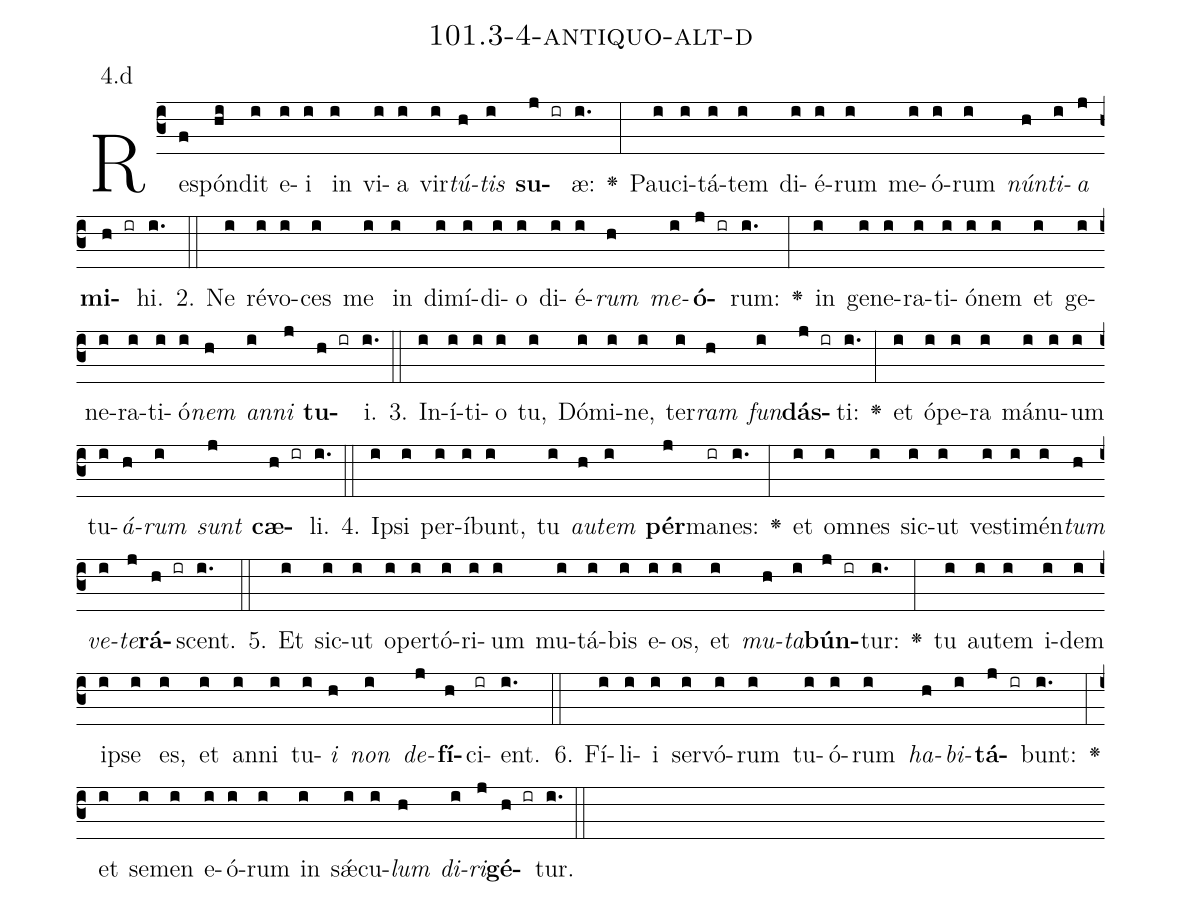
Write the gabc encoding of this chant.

name: 101.3-4-antiquo-alt-d;
annotation: 4.d;
%%
(c3)Re(f)spón(hi)dit(i) e(i)i(i) in(i) vi(i)a(i) vir(i)<i>tú</i>(h)<i>tis</i>(i) <b>su</b>(j ir)æ:(i.) <v>\greheightstar</v>(:) Pau(i)ci(i)tá(i)tem(i) di(i)é(i)rum(i) me(i)ó(i)rum(i) <i>nún</i>(h)<i>ti</i>(i)<i>a</i>(j) <b>mi</b>(h ir)hi.(i.) (::)
2. Ne(i) ré(i)vo(i)ces(i) me(i) in(i) di(i)mí(i)di(i)o(i) di(i)é(i)<i>rum</i>(h) <i>me</i>(i)<b>ó</b>(j ir)rum:(i.) <v>\greheightstar</v>(:) in(i) ge(i)ne(i)ra(i)ti(i)ó(i)nem(i) et(i) ge(i)ne(i)ra(i)ti(i)ó(i)<i>nem</i>(h) <i>an</i>(i)<i>ni</i>(j) <b>tu</b>(h ir)i.(i.) (::)
3. In(i)í(i)ti(i)o(i) tu,(i) Dó(i)mi(i)ne,(i) ter(i)<i>ram</i>(h) <i>fun</i>(i)<b>dás</b>(j ir)ti:(i.) <v>\greheightstar</v>(:) et(i) ó(i)pe(i)ra(i) má(i)nu(i)um(i) tu(i)<i>á</i>(h)<i>rum</i>(i) <i>sunt</i>(j) <b>cæ</b>(h ir)li.(i.) (::)
4. Ip(i)si(i) per(i)í(i)bunt,(i) tu(i) <i>au</i>(h)<i>tem</i>(i) <b>pér</b>(j)ma(ir)nes:(i.) <v>\greheightstar</v>(:) et(i) om(i)nes(i) sic(i)ut(i) ves(i)ti(i)mén(i)<i>tum</i>(h) <i>ve</i>(i)<i>te</i>(j)<b>rá</b>(h ir)scent.(i.) (::)
5. Et(i) sic(i)ut(i) o(i)per(i)tó(i)ri(i)um(i) mu(i)tá(i)bis(i) e(i)os,(i) et(i) <i>mu</i>(h)<i>ta</i>(i)<b>bún</b>(j ir)tur:(i.) <v>\greheightstar</v>(:) tu(i) au(i)tem(i) i(i)dem(i) ip(i)se(i) es,(i) et(i) an(i)ni(i) tu(i)<i>i</i>(h) <i>non</i>(i) <i>de</i>(j)<b>fí</b>(h)ci(ir)ent.(i.) (::)
6. Fí(i)li(i)i(i) ser(i)vó(i)rum(i) tu(i)ó(i)rum(i) <i>ha</i>(h)<i>bi</i>(i)<b>tá</b>(j ir)bunt:(i.) <v>\greheightstar</v>(:) et(i) se(i)men(i) e(i)ó(i)rum(i) in(i) sǽ(i)cu(i)<i>lum</i>(h) <i>di</i>(i)<i>ri</i>(j)<b>gé</b>(h ir)tur.(i.) (::)
